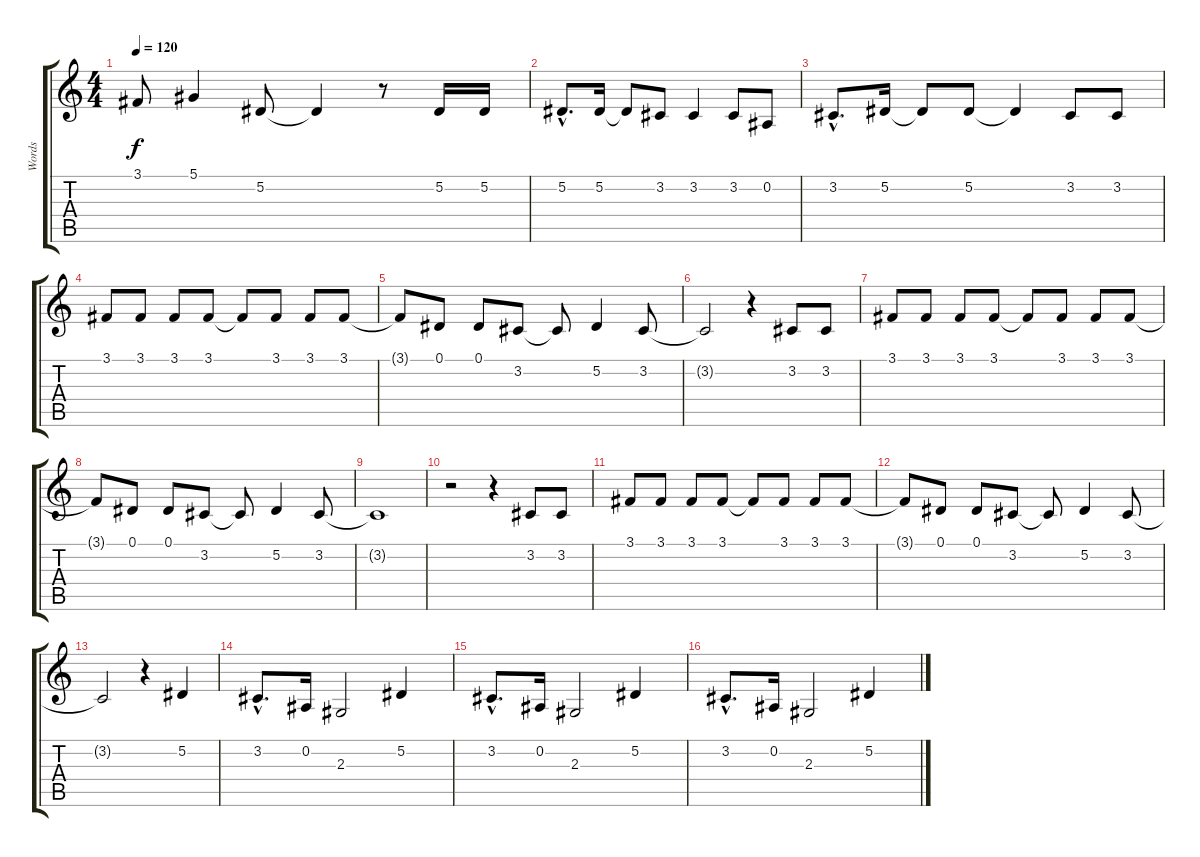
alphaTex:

\track ("Words" "Words") {instrument flute}
\staff {score tabs}
\tuning (Eb4 Bb3 Gb3 Db3 Ab2 Eb2) {hide}
\ts (4 4)
\tempo 120
\clef g2
\ks c
3.1{t}.8{dy f} 5.1.4 5.2.8 5.2{t}.4 r.8 5.2.16 5.2.16 |
5.2{hac}.8{d} 5.2.16 5.2{t}.8 3.2.8 3.2.4 3.2.8 0.2.8 |
3.2{hac}.8{d} 5.2.16 5.2{t}.8 5.2.8 5.2{t}.4 3.2.8 3.2.8 |
3.1.8 3.1.8 3.1.8 3.1.8 3.1{t}.8 3.1.8 3.1.8 3.1.8 |
3.1{t}.8 0.1.8 0.1.8 3.2.8 3.2{t}.8 5.2.4 3.2.8 |
3.2{t}.2 r.4 3.2.8 3.2.8 |
3.1.8 3.1.8 3.1.8 3.1.8 3.1{t}.8 3.1.8 3.1.8 3.1.8 |
3.1{t}.8 0.1.8 0.1.8 3.2.8 3.2{t}.8 5.2.4 3.2.8 |
3.2{t}.1 |
r.2 r.4 3.2.8 3.2.8 |
3.1.8 3.1.8 3.1.8 3.1.8 3.1{t}.8 3.1.8 3.1.8 3.1.8 |
3.1{t}.8 0.1.8 0.1.8 3.2.8 3.2{t}.8 5.2.4 3.2.8 |
3.2{t}.2 r.4 5.2.4 |
3.2{hac}.8{d} 0.2.16 2.3.2 5.2.4 |
3.2{hac}.8{d} 0.2.16 2.3.2 5.2.4 |
3.2{hac}.8{d} 0.2.16 2.3.2 5.2.4
